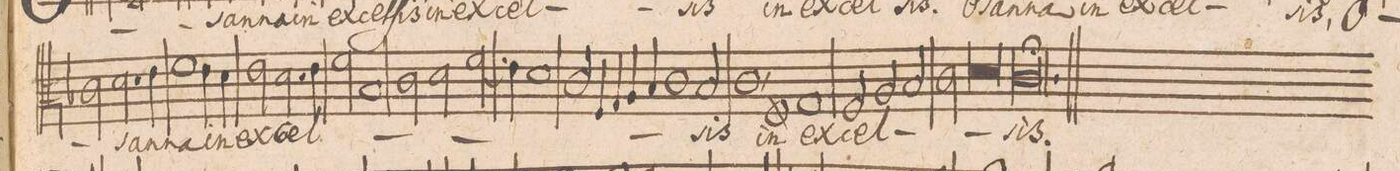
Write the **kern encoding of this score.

**kern	**text
*I"TENOR.	*
*clefC3	*
*k[b-]	*
*met(C|)	*
*M3/2	*
2c]	.
2.d\	-san-
4e\	.
=86-	=86-
1f	-na
4e\	in
4d\	.
=87-	=87-
2e\	ex-
2.d\	-cel-
4e\	.
=88-	=88-
2f\	.
1B-	.
=89-	=89-
2c\	.
2d\	.
2.f\	.
=90-	=90-
4e\	.
1d	.
=91-	=91-
2c/	.
4F/	.
4G/	.
4A/	.
4B-/	.
=92-	=92-
1c	.
2B-/	-sis
=93-	=93-
1c,<	.
1F	in
=94-	=94-
1G	ex-
=95-	=95-
2F/	-cel-
2A/	.
2B-/	.
=96-	=96-
2c\	.
*col	*
1d	.
*Xcol	*
=97-	=97-
0.cl;	-sis.
=98||	=98||
*M2/1	*
*met(C|)	*
*-	*-
